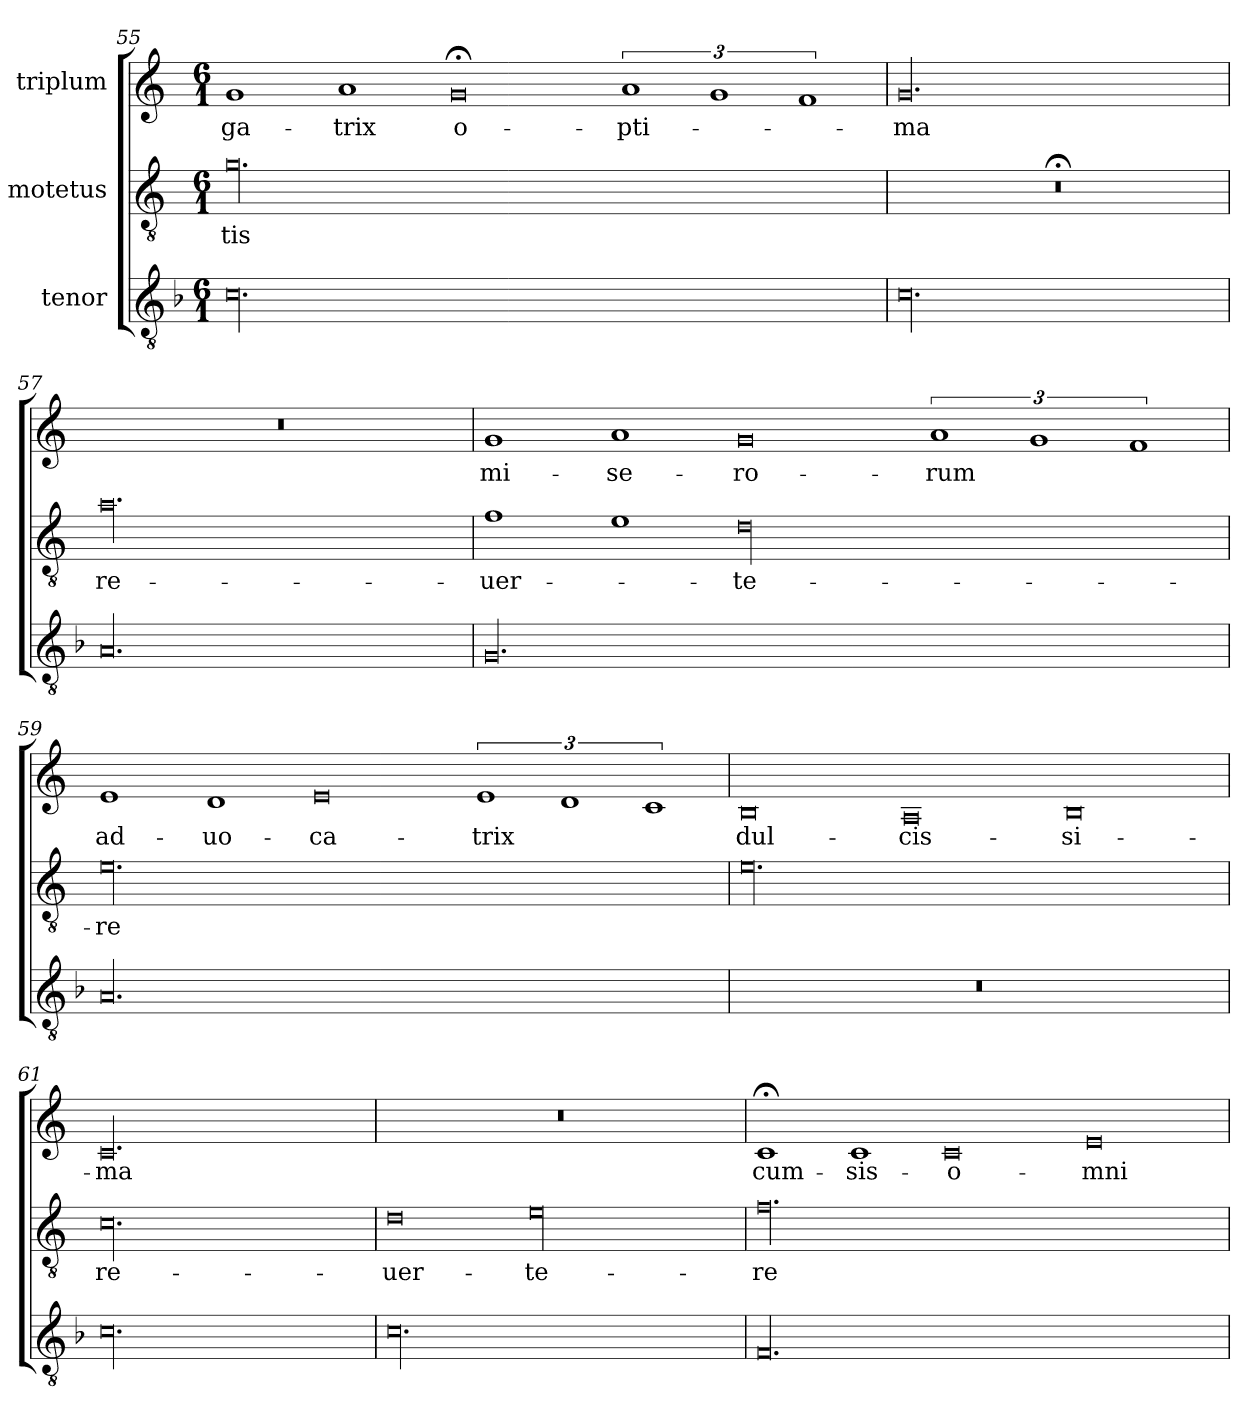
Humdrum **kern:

**kern	**kern	**text	**kern	**text
*part3	*part2	*part2	*part1	*part1
*staff3	*staff2	*staff2	*staff1	*staff1
*I"tenor	*I"motetus	*	*I"triplum	*
*clefGv2	*clefGv2	*	*clefG2	*
*k[b-]	*k[]	*	*k[]	*
*F:	*C:	*	*C:	*
*M6/1	*M6/1	*	*M6/1	*
=55	=55	=55	=55	=55
00.c\	00.g\	-tis	1g/	-ga-
.	.	.	1a/	-trix
.	.	.	0g;</	o-
.	.	.	3%2a/	-pti-
.	.	.	3%2g/	.
.	.	.	3%2f/	.
=56	=56	=56	=56	=56
00.c\	00.r;<	.	00.g/	-ma
=57	=57	=57	=57	=57
00.A/	00.a\	re-	00.r	.
=58	=58	=58	=58	=58
00.G/	1f\	-uer-	1g/	mi-
.	1e\	.	1a/	-se-
.	00d\	-te-	0g/	-ro-
.	.	.	3%2a/	-rum
.	.	.	3%2g/	.
.	.	.	3%2f/	.
=59	=59	=59	=59	=59
00.A/	00.e\	-re	1e/	ad-
.	.	.	1d/	-uo-
.	.	.	0e/	-ca-
.	.	.	3%2e/	-trix
.	.	.	3%2d/	.
.	.	.	3%2c/	.
=60	=60	=60	=60	=60
00.r	00.e\	.	0B/	dul-
.	.	.	0A/	-cis-
.	.	.	0B/	-si-
=61	=61	=61	=61	=61
00.c\	00.c\	re-	00.c/	-ma
=62	=62	=62	=62	=62
00.c\	0d\	-uer-	00.r	.
.	00e\	-te-	.	.
=63	=63	=63	=63	=63
00.F/	00.f\	-re	1c;</	cum-
.	.	.	1c/	sis-
.	.	.	0c/	o-
.	.	.	0e/	-mni
=	=	=	=	=
*-	*-	*-	*-	*-
